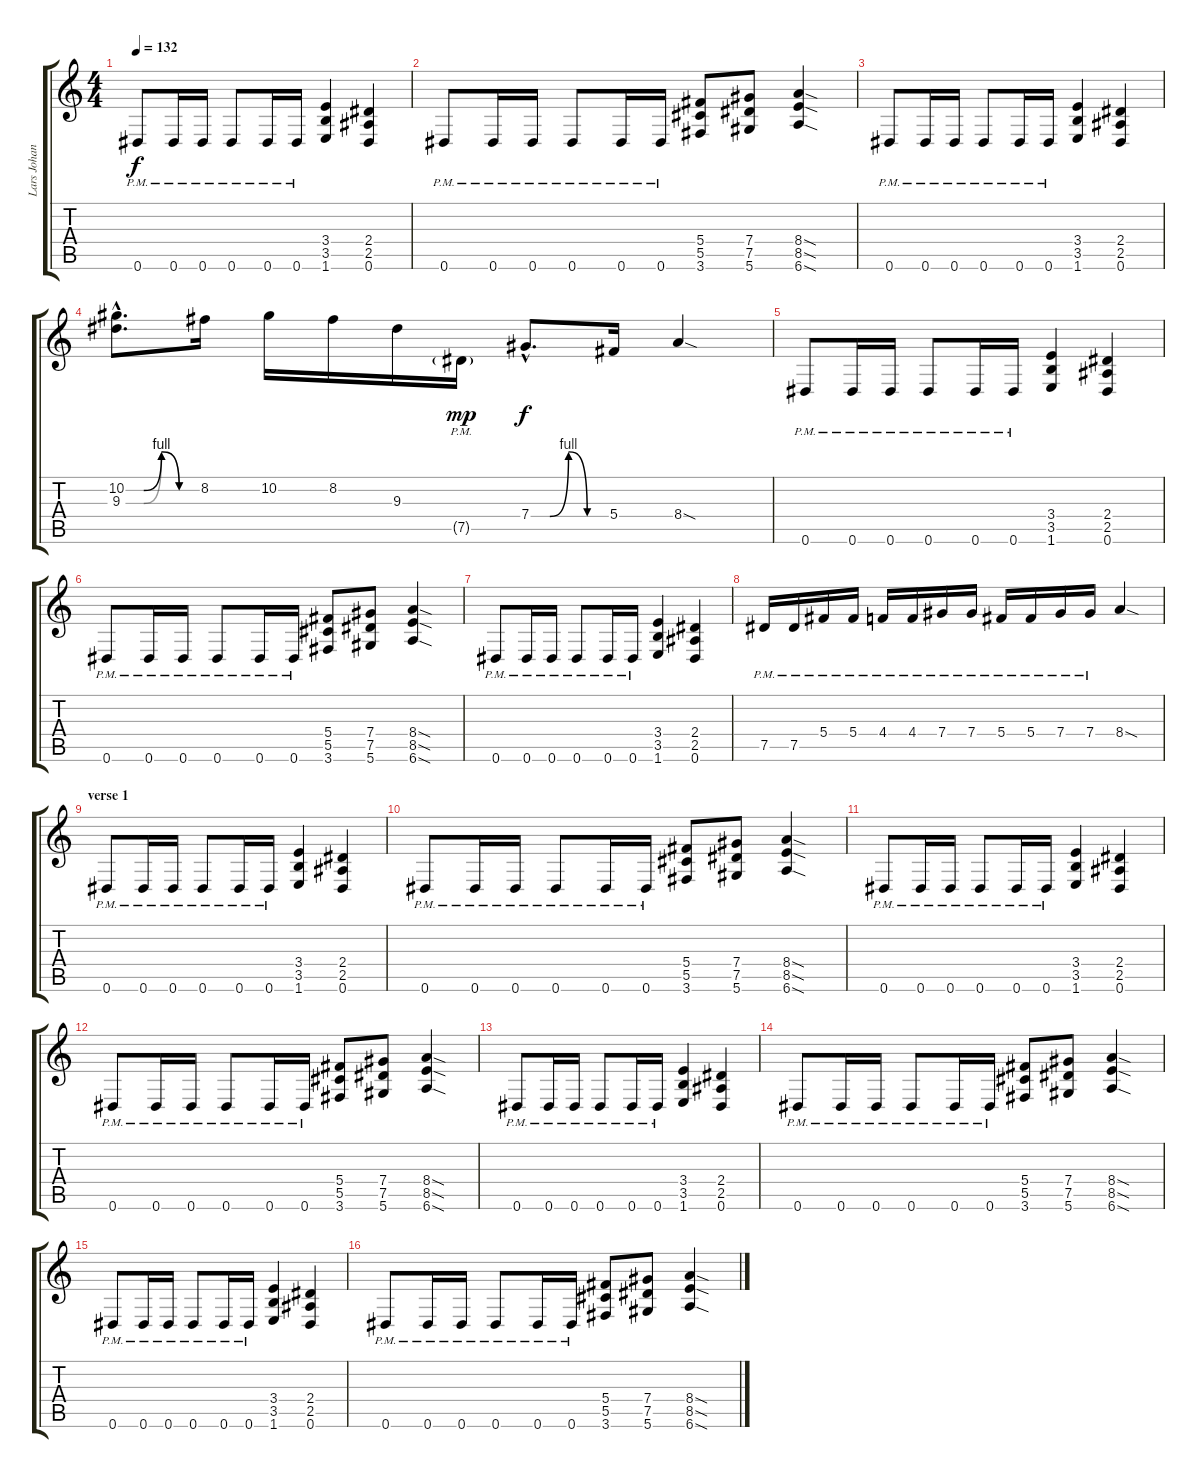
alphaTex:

\track ("Lars Johansson" "Lars Johan") {instrument distortionguitar}
\staff {score tabs}
\tuning (Eb4 Bb3 Gb3 Db3 Ab2 Eb2) {hide}
\ts (4 4)
\tempo 132
\clef g2
\ks c
0.6{pm}.8{dy f instrument distortionguitar} 0.6{pm}.16 0.6{pm}.16 0.6{pm}.8 0.6{pm}.16 0.6{pm}.16 (3.4 3.5 1.6).4 (2.4 2.5 0.6).4 |
0.6{pm}.8 0.6{pm}.16 0.6{pm}.16 0.6{pm}.8 0.6{pm}.16 0.6{pm}.16 (5.4 5.5 3.6).8 (7.4 7.5 5.6).8 (8.4{sod} 8.5{sod} 6.6{sod}).4 |
0.6{pm}.8 0.6{pm}.16 0.6{pm}.16 0.6{pm}.8 0.6{pm}.16 0.6{pm}.16 (3.4 3.5 1.6).4 (2.4 2.5 0.6).4 |
(10.2{be (custom 0 0 15 0 30 4 45 0 60 0) hac} 9.3{be (custom 0 0 15 0 30 4 45 0 60 0) hac}).8{d} 8.2.16 10.2.16 8.2.16 9.3.16 7.5{g pm}.16{dy mp} 7.4{be (custom 0 0 15 0 30 4 45 0 60 0) hac}.8{d dy f} 5.4.16 8.4{sod}.4 |
0.6{pm}.8 0.6{pm}.16 0.6{pm}.16 0.6{pm}.8 0.6{pm}.16 0.6{pm}.16 (3.4 3.5 1.6).4 (2.4 2.5 0.6).4 |
0.6{pm}.8 0.6{pm}.16 0.6{pm}.16 0.6{pm}.8 0.6{pm}.16 0.6{pm}.16 (5.4 5.5 3.6).8 (7.4 7.5 5.6).8 (8.4{sod} 8.5{sod} 6.6{sod}).4 |
0.6{pm}.8 0.6{pm}.16 0.6{pm}.16 0.6{pm}.8 0.6{pm}.16 0.6{pm}.16 (3.4 3.5 1.6).4 (2.4 2.5 0.6).4 |
7.5{pm}.16 7.5{pm}.16 5.4{pm}.16 5.4{pm}.16 4.4{pm}.16 4.4{pm}.16 7.4{pm}.16 7.4{pm}.16 5.4{pm}.16 5.4{pm}.16 7.4{pm}.16 7.4{pm}.16 8.4{sod}.4 |
\section ("" "verse 1")
0.6{pm}.8 0.6{pm}.16 0.6{pm}.16 0.6{pm}.8 0.6{pm}.16 0.6{pm}.16 (3.4 3.5 1.6).4 (2.4 2.5 0.6).4 |
0.6{pm}.8 0.6{pm}.16 0.6{pm}.16 0.6{pm}.8 0.6{pm}.16 0.6{pm}.16 (5.4 5.5 3.6).8 (7.4 7.5 5.6).8 (8.4{sod} 8.5{sod} 6.6{sod}).4 |
0.6{pm}.8 0.6{pm}.16 0.6{pm}.16 0.6{pm}.8 0.6{pm}.16 0.6{pm}.16 (3.4 3.5 1.6).4 (2.4 2.5 0.6).4 |
0.6{pm}.8 0.6{pm}.16 0.6{pm}.16 0.6{pm}.8 0.6{pm}.16 0.6{pm}.16 (5.4 5.5 3.6).8 (7.4 7.5 5.6).8 (8.4{sod} 8.5{sod} 6.6{sod}).4 |
0.6{pm}.8 0.6{pm}.16 0.6{pm}.16 0.6{pm}.8 0.6{pm}.16 0.6{pm}.16 (3.4 3.5 1.6).4 (2.4 2.5 0.6).4 |
0.6{pm}.8 0.6{pm}.16 0.6{pm}.16 0.6{pm}.8 0.6{pm}.16 0.6{pm}.16 (5.4 5.5 3.6).8 (7.4 7.5 5.6).8 (8.4{sod} 8.5{sod} 6.6{sod}).4 |
0.6{pm}.8 0.6{pm}.16 0.6{pm}.16 0.6{pm}.8 0.6{pm}.16 0.6{pm}.16 (3.4 3.5 1.6).4 (2.4 2.5 0.6).4 |
0.6{pm}.8 0.6{pm}.16 0.6{pm}.16 0.6{pm}.8 0.6{pm}.16 0.6{pm}.16 (5.4 5.5 3.6).8 (7.4 7.5 5.6).8 (8.4{sod} 8.5{sod} 6.6{sod}).4
